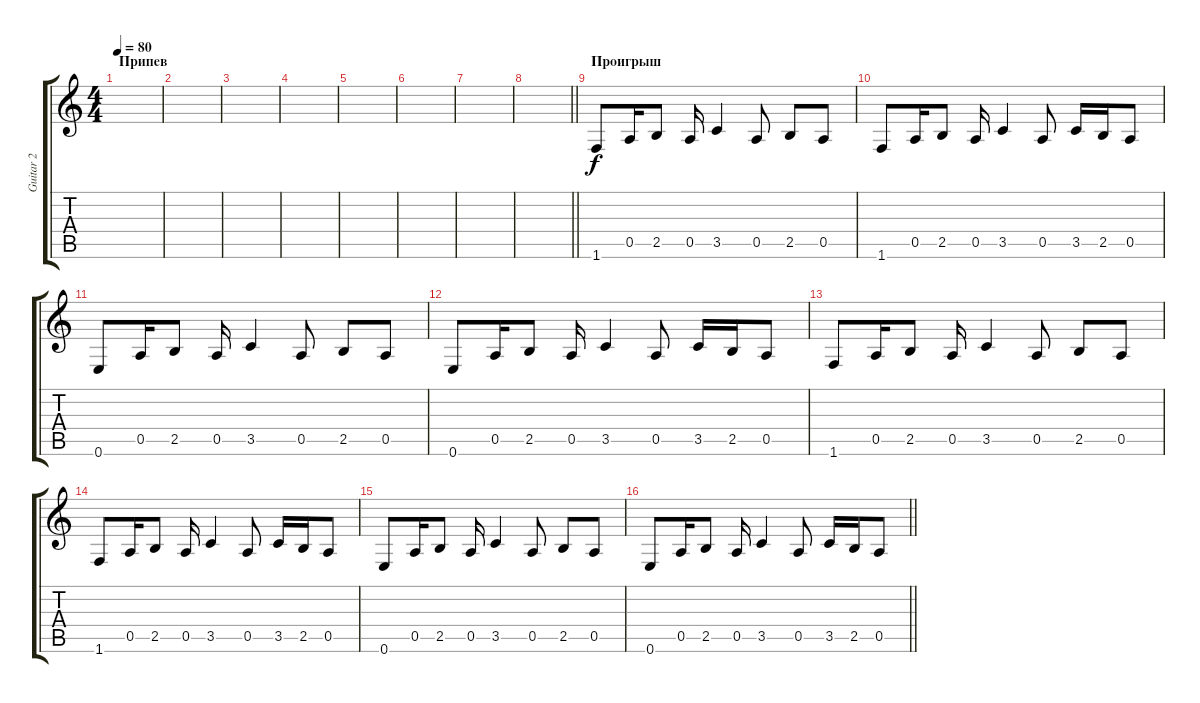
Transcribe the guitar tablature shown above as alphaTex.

\track ("Guitar 2" "Guitar 2") {instrument distortionguitar}
\staff {score tabs}
\tuning (E4 B3 G3 D3 A2 E2) {hide}
\ts (4 4)
\section ("" "Припев")
\tempo 80
\clef g2
\ks c
|
|
|
|
|
|
|
\barLineRight lightlight
|
\section ("" "Проигрыш")
1.6.8{volume 10 instrument distortionguitar} 0.5.16 2.5.8 0.5.16 3.5.4 0.5.8 2.5.8 0.5.8 |
1.6.8 0.5.16 2.5.8 0.5.16 3.5.4 0.5.8 3.5.16 2.5.16 0.5.8 |
0.6.8 0.5.16 2.5.8 0.5.16 3.5.4 0.5.8 2.5.8 0.5.8 |
0.6.8 0.5.16 2.5.8 0.5.16 3.5.4 0.5.8 3.5.16 2.5.16 0.5.8 |
1.6.8 0.5.16 2.5.8 0.5.16 3.5.4 0.5.8 2.5.8 0.5.8 |
1.6.8 0.5.16 2.5.8 0.5.16 3.5.4 0.5.8 3.5.16 2.5.16 0.5.8 |
0.6.8 0.5.16 2.5.8 0.5.16 3.5.4 0.5.8 2.5.8 0.5.8 |
\barLineRight lightlight
0.6.8 0.5.16 2.5.8 0.5.16 3.5.4 0.5.8 3.5.16 2.5.16 0.5.8
